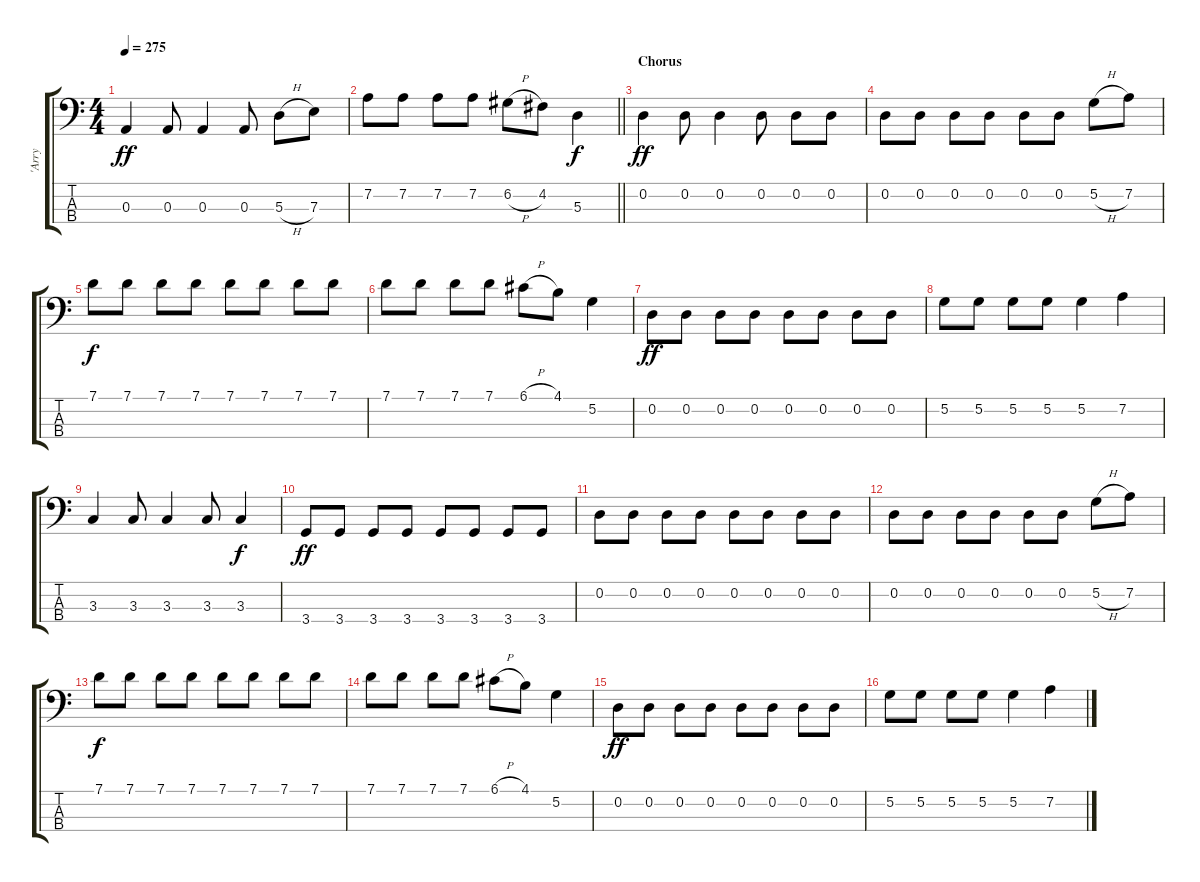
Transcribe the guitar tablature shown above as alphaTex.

\track ("'Arry" "'Arry") {instrument electricbassfinger}
\staff {score tabs}
\tuning (G2 D2 A1 E1) {hide}
\ts (4 4)
\tempo 275
\clef f4
\ks c
0.3.4{dy ff} 0.3.8 0.3.4 0.3.8 5.3{h}.8 7.3.8 |
\barLineRight lightlight
7.2.8 7.2.8 7.2.8 7.2.8 6.2{h}.8 4.2.8 5.3.4{dy f} |
\section ("" "Chorus")
0.2.4{dy ff} 0.2.8 0.2.4 0.2.8 0.2.8 0.2.8 |
0.2.8 0.2.8 0.2.8 0.2.8 0.2.8 0.2.8 5.2{h}.8 7.2.8 |
7.1.8{dy f} 7.1.8 7.1.8 7.1.8 7.1.8 7.1.8 7.1.8 7.1.8 |
7.1.8 7.1.8 7.1.8 7.1.8 6.1{h}.8 4.1.8 5.2.4 |
0.2.8{dy ff} 0.2.8 0.2.8 0.2.8 0.2.8 0.2.8 0.2.8 0.2.8 |
5.2.8 5.2.8 5.2.8 5.2.8 5.2.4 7.2.4 |
3.3.4 3.3.8 3.3.4 3.3.8 3.3.4{dy f} |
3.4.8{dy ff} 3.4.8 3.4.8 3.4.8 3.4.8 3.4.8 3.4.8 3.4.8 |
0.2.8 0.2.8 0.2.8 0.2.8 0.2.8 0.2.8 0.2.8 0.2.8 |
0.2.8 0.2.8 0.2.8 0.2.8 0.2.8 0.2.8 5.2{h}.8 7.2.8 |
7.1.8{dy f} 7.1.8 7.1.8 7.1.8 7.1.8 7.1.8 7.1.8 7.1.8 |
7.1.8 7.1.8 7.1.8 7.1.8 6.1{h}.8 4.1.8 5.2.4 |
0.2.8{dy ff} 0.2.8 0.2.8 0.2.8 0.2.8 0.2.8 0.2.8 0.2.8 |
5.2.8 5.2.8 5.2.8 5.2.8 5.2.4 7.2.4
